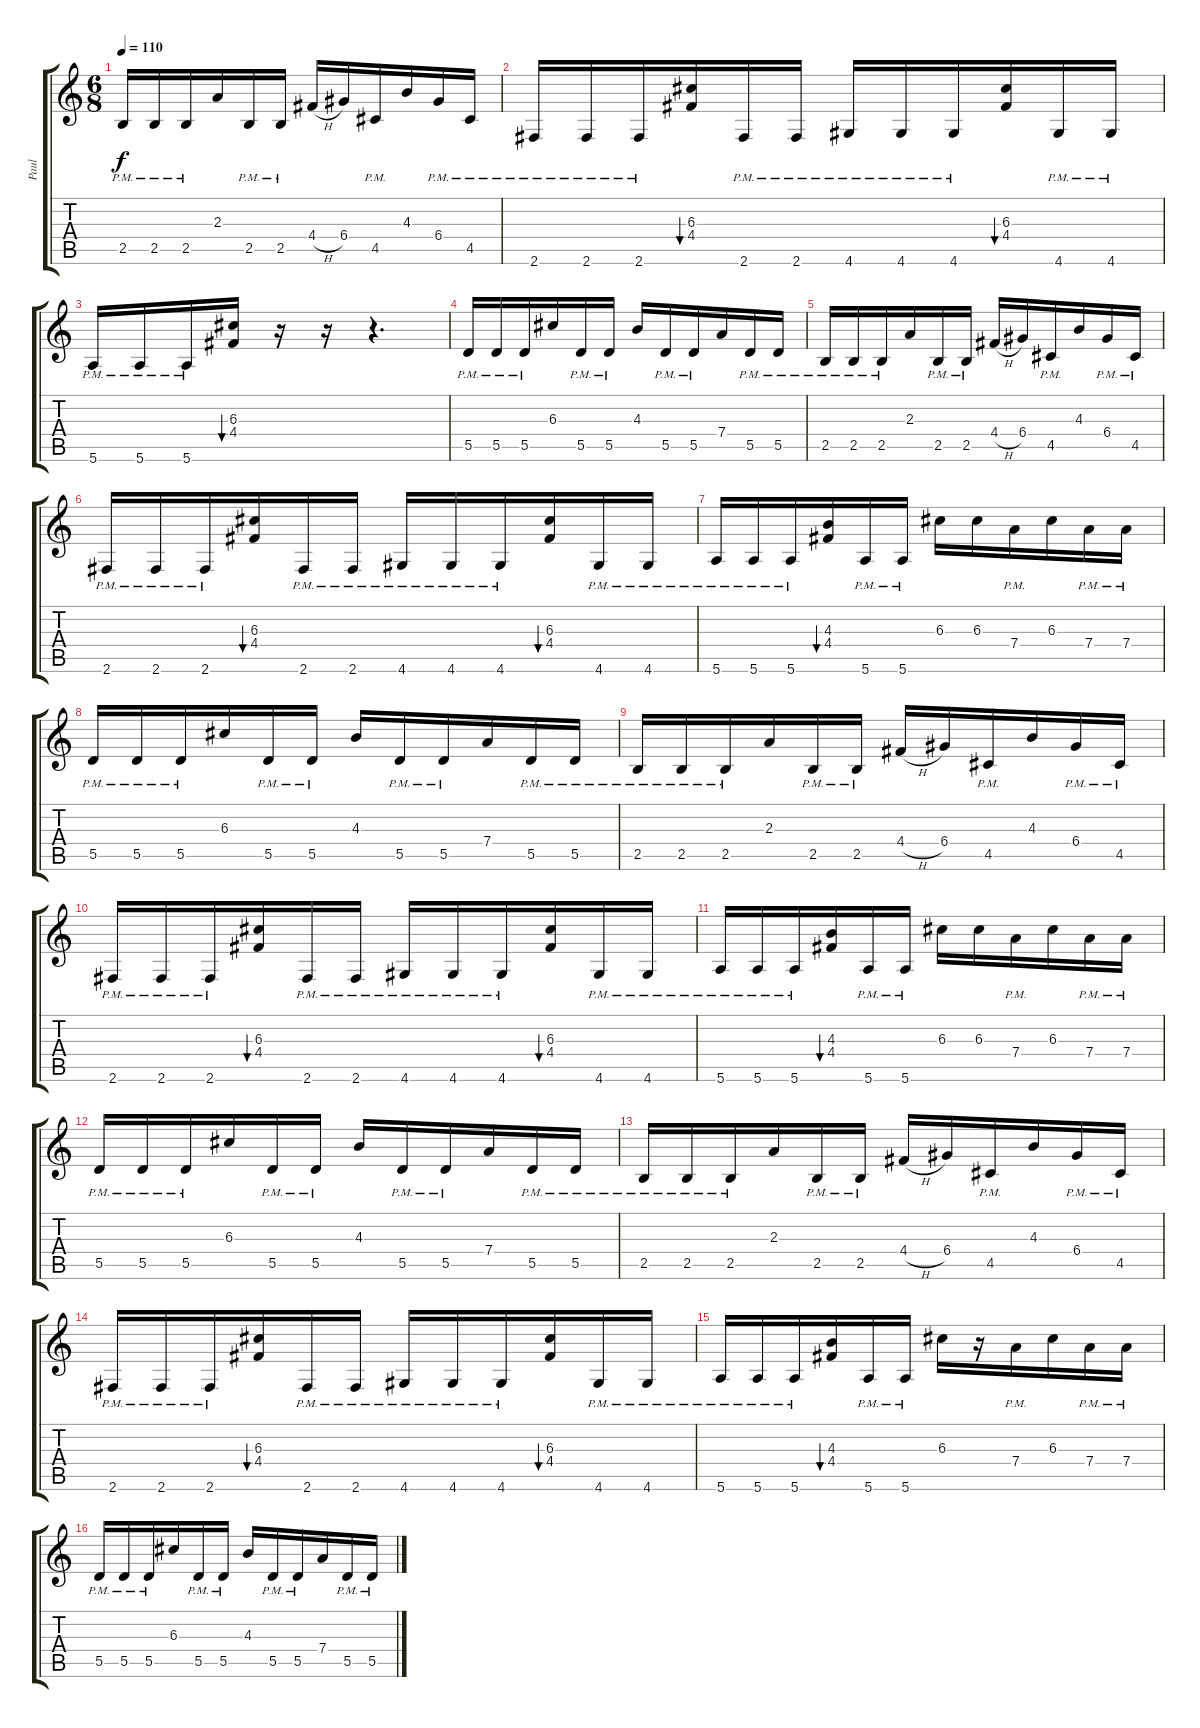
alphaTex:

\track ("Paul" "Paul") {instrument overdrivenguitar}
\staff {score tabs}
\tuning (E4 B3 G3 D3 A2 E2) {hide}
\ts (6 8)
\tempo 110
\clef g2
\ks c
2.5{pm}.16{dy f} 2.5{pm}.16 2.5{pm}.16 2.3.16 2.5{pm}.16 2.5{pm}.16 4.4{h}.16 6.4.16 4.5{pm}.16 4.3.16 6.4{pm}.16 4.5{pm}.16 |
2.6{pm}.16 2.6{pm}.16 2.6{pm}.16 (6.3 4.4).16{bu 60} 2.6{pm}.16 2.6{pm}.16 4.6{pm}.16 4.6{pm}.16 4.6{pm}.16 (6.3 4.4).16{bu 60} 4.6{pm}.16 4.6{pm}.16 |
5.6{pm}.16 5.6{pm}.16 5.6{pm}.16 (6.3 4.4).16{bu 60} r.16 r.16 r.4{d} |
5.5{pm}.16 5.5{pm}.16 5.5{pm}.16 6.3.16 5.5{pm}.16 5.5{pm}.16 4.3.16 5.5{pm}.16 5.5{pm}.16 7.4.16 5.5{pm}.16 5.5{pm}.16 |
2.5{pm}.16 2.5{pm}.16 2.5{pm}.16 2.3.16 2.5{pm}.16 2.5{pm}.16 4.4{h}.16 6.4.16 4.5{pm}.16 4.3.16 6.4{pm}.16 4.5{pm}.16 |
2.6{pm}.16 2.6{pm}.16 2.6{pm}.16 (6.3 4.4).16{bu 60} 2.6{pm}.16 2.6{pm}.16 4.6{pm}.16 4.6{pm}.16 4.6{pm}.16 (6.3 4.4).16{bu 60} 4.6{pm}.16 4.6{pm}.16 |
5.6{pm}.16 5.6{pm}.16 5.6{pm}.16 (4.3 4.4).16{bu 60} 5.6{pm}.16 5.6{pm}.16 6.3.16 6.3.16 7.4{pm}.16 6.3.16 7.4{pm}.16 7.4{pm}.16 |
5.5{pm}.16 5.5{pm}.16 5.5{pm}.16 6.3.16 5.5{pm}.16 5.5{pm}.16 4.3.16 5.5{pm}.16 5.5{pm}.16 7.4.16 5.5{pm}.16 5.5{pm}.16 |
2.5{pm}.16 2.5{pm}.16 2.5{pm}.16 2.3.16 2.5{pm}.16 2.5{pm}.16 4.4{h}.16 6.4.16 4.5{pm}.16 4.3.16 6.4{pm}.16 4.5{pm}.16 |
2.6{pm}.16 2.6{pm}.16 2.6{pm}.16 (6.3 4.4).16{bu 60} 2.6{pm}.16 2.6{pm}.16 4.6{pm}.16 4.6{pm}.16 4.6{pm}.16 (6.3 4.4).16{bu 60} 4.6{pm}.16 4.6{pm}.16 |
5.6{pm}.16 5.6{pm}.16 5.6{pm}.16 (4.3 4.4).16{bu 60} 5.6{pm}.16 5.6{pm}.16 6.3.16 6.3.16 7.4{pm}.16 6.3.16 7.4{pm}.16 7.4{pm}.16 |
5.5{pm}.16 5.5{pm}.16 5.5{pm}.16 6.3.16 5.5{pm}.16 5.5{pm}.16 4.3.16 5.5{pm}.16 5.5{pm}.16 7.4.16 5.5{pm}.16 5.5{pm}.16 |
2.5{pm}.16 2.5{pm}.16 2.5{pm}.16 2.3.16 2.5{pm}.16 2.5{pm}.16 4.4{h}.16 6.4.16 4.5{pm}.16 4.3.16 6.4{pm}.16 4.5{pm}.16 |
2.6{pm}.16 2.6{pm}.16 2.6{pm}.16 (6.3 4.4).16{bu 60} 2.6{pm}.16 2.6{pm}.16 4.6{pm}.16 4.6{pm}.16 4.6{pm}.16 (6.3 4.4).16{bu 60} 4.6{pm}.16 4.6{pm}.16 |
5.6{pm}.16 5.6{pm}.16 5.6{pm}.16 (4.3 4.4).16{bu 60} 5.6{pm}.16 5.6{pm}.16 6.3.16 r.16 7.4{pm}.16 6.3.16 7.4{pm}.16 7.4{pm}.16 |
5.5{pm}.16 5.5{pm}.16 5.5{pm}.16 6.3.16 5.5{pm}.16 5.5{pm}.16 4.3.16 5.5{pm}.16 5.5{pm}.16 7.4.16 5.5{pm}.16 5.5{pm}.16
